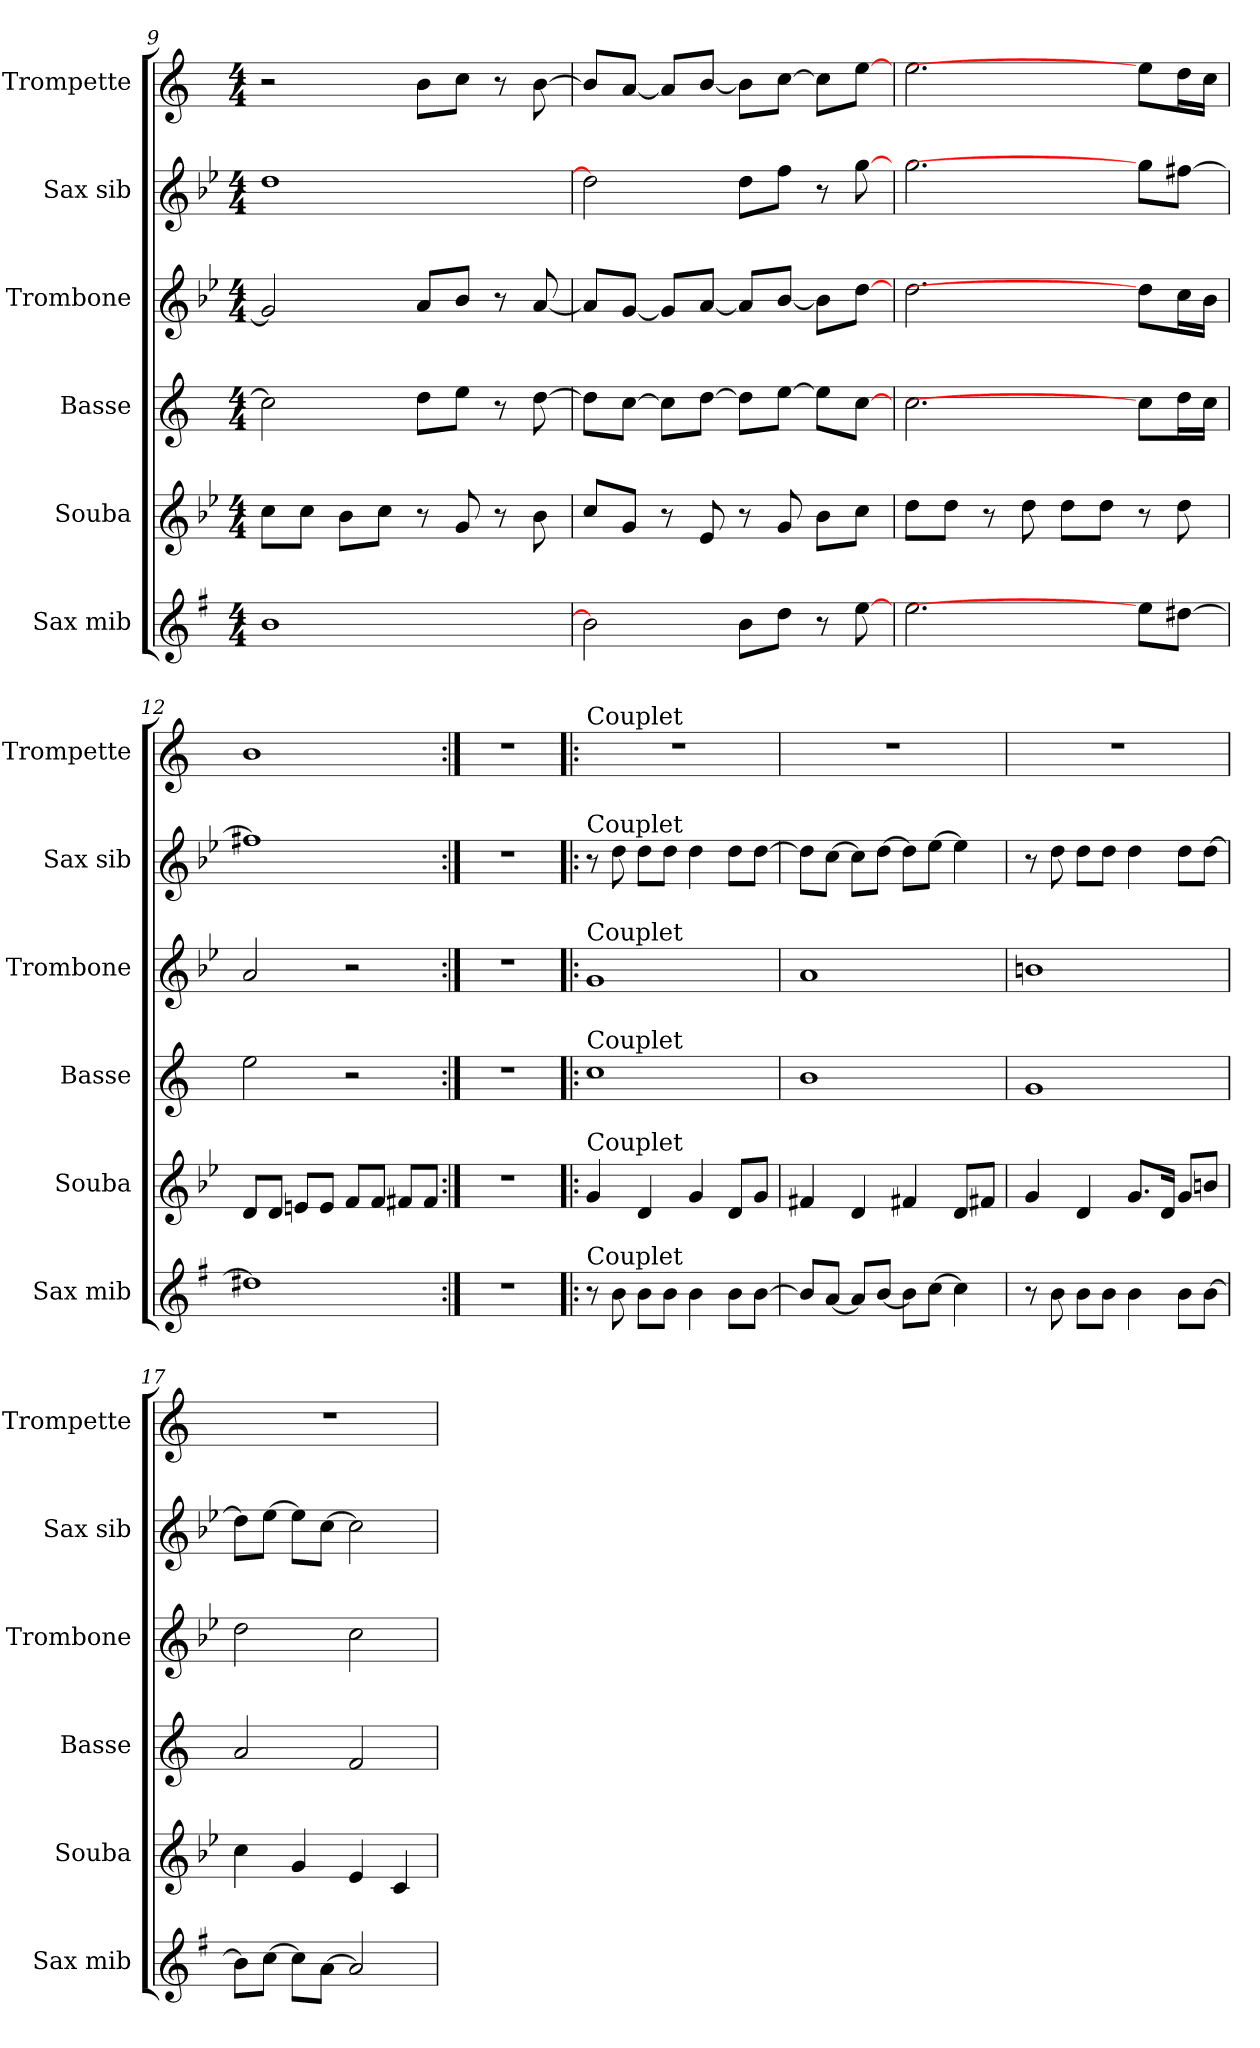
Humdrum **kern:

**kern	**kern	**kern	**kern	**kern	**kern
*part6	*part5	*part4	*part3	*part2	*part1
*staff6	*staff5	*staff4	*staff3	*staff2	*staff1
*I"Sax mib	*I"Souba	*I"Basse	*I"Trombone	*I"Sax sib	*I"Trompette
*I'Sax mib	*I'Souba	*I'Basse	*I'Trombone	*I'Sax sib	*I'Trompette
*clefG2	*clefG2	*clefG2	*clefG2	*clefG2	*clefG2
*ITrd5c9	*ITrd15c26	*ITrd4c7	*ITrd8c14	*ITrd8c14	*ITrd1c2
*k[b-e-]	*k[b-e-]	*k[b-]	*k[b-e-]	*k[b-e-]	*k[b-e-]
*M4/4	*M4/4	*M4/4	*M4/4	*M4/4	*M4/4
=9	=9	=9	=9	=9	=9
1d	8CL	2f]	2G]	1d	2r
.	8CJ	.	.	.	.
.	8BB-L	.	.	.	.
.	8CJ	.	.	.	.
.	8r	8gL	8AL	.	8aL
.	8GG	8aJ	8B-J	.	8b-J
.	8r	8r	8r	.	8r
.	8BB-	[8g	[8A	.	[8a
=10	=10	=10	=10	=10	=10
2d]	8CL	8gL]	8AL]	2d]	8aL]
.	8GGJ	[8fJ	[8GJ	.	[8gJ
.	8r	8fL]	8GL]	.	8gL]
.	8EE-	[8gJ	[8AJ	.	[8aJ
8dL	8r	8gL]	8AL]	8dL	8aL]
8fJ	8GG	[8aJ	[8B-J	8fJ	[8b-J
8r	8BB-L	8aL]	8B-L]	8r	8b-L]
[8g	8CJ	[8fJ	[8dJ	[8g	[8ddJ
=11	=11	=11	=11	=11	=11
2.g	8DL	2.f	2.d	2.g	2.dd
.	8DJ	.	.	.	.
.	8r	.	.	.	.
.	8D	.	.	.	.
.	8DL	.	.	.	.
.	8DJ	.	.	.	.
8gL]	8r	8fL]	8dL]	8gL]	8ddL]
[8f#XJ	8D	16gL	16cL	[8f#XJ	16ccL
.	.	16fJJ	16B-JJ	.	16b-JJ
=12	=12	=12	=12	=12	=12
1f#X]	8DDL	2a	2A	1f#X]	1a
.	8DDJ	.	.	.	.
.	8EEnL	.	.	.	.
.	8EEJ	.	.	.	.
.	8FFL	2r	2r	.	.
.	8FFJ	.	.	.	.
.	8FF#XL	.	.	.	.
.	8FF#J	.	.	.	.
=13:|!	=13:|!	=13:|!	=13:|!	=13:|!	=13:|!
1r	1r	1r	1r	1r	1r
=14!|:	=14!|:	=14!|:	=14!|:	=14!|:	=14!|:
!	!	!	!	!	!LO:TX:t=Couplet
!	!	!	!	!LO:TX:t=Couplet	!
!	!	!	!LO:TX:t=Couplet	!	!
!	!	!LO:TX:t=Couplet	!	!	!
!	!LO:TX:t=Couplet	!	!	!	!
!LO:TX:t=Couplet	!	!	!	!	!
8r	4GG	1f	1G	8r	1r
8d	.	.	.	8d	.
8dL	4DD	.	.	8dL	.
8dJ	.	.	.	8dJ	.
4d	4GG	.	.	4d	.
8dL	8DDL	.	.	8dL	.
[8dJ	8GGJ	.	.	[8dJ	.
=15	=15	=15	=15	=15	=15
8dL]	4FF#X	1e	1A	8dL]	1r
[8cJ	.	.	.	[8cJ	.
8cL]	4DD	.	.	8cL]	.
[8dJ	.	.	.	[8dJ	.
8dL]	4FF#X	.	.	8dL]	.
[8e-J	.	.	.	[8e-J	.
4e-]	8DDL	.	.	4e-]	.
.	8FF#XJ	.	.	.	.
=16	=16	=16	=16	=16	=16
8r	4GG	1c	1Bn	8r	1r
8d	.	.	.	8d	.
8dL	4DD	.	.	8dL	.
8dJ	.	.	.	8dJ	.
4d	8.GGL	.	.	4d	.
.	16DDJk	.	.	.	.
8dL	8GGL	.	.	8dL	.
[8dJ	8BBnJ	.	.	[8dJ	.
=17	=17	=17	=17	=17	=17
8dL]	4C	2d	2d	8dL]	1r
[8e-J	.	.	.	[8e-J	.
8e-L]	4GG	.	.	8e-L]	.
[8cJ	.	.	.	[8cJ	.
2c]	4EE-	2B-	2c	2c]	.
.	4CC	.	.	.	.
=	=	=	=	=	=
*-	*-	*-	*-	*-	*-
